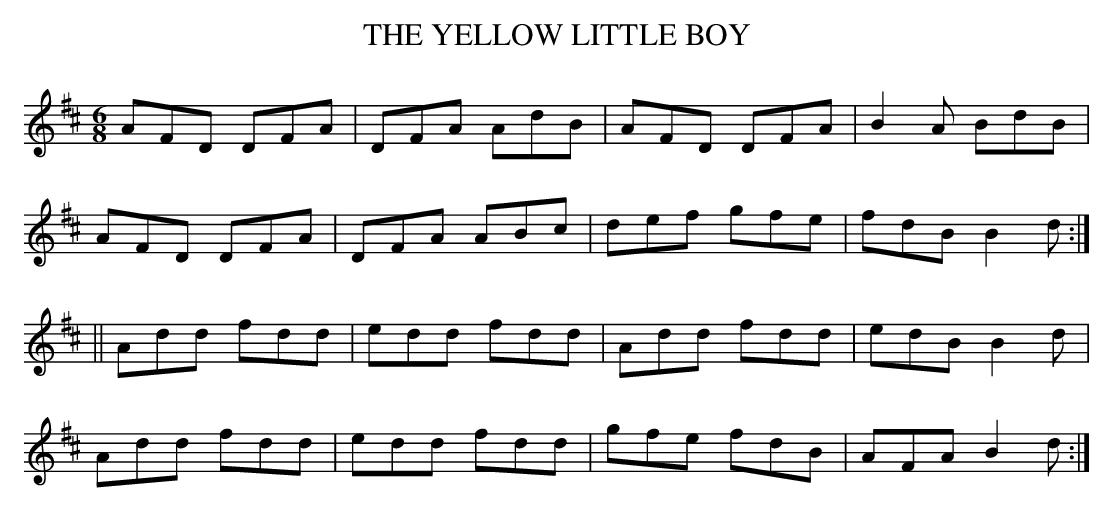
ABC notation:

X:1
T: THE YELLOW LITTLE BOY
M: 6/8
L: 1/8
K: D
AFD DFA|DFA AdB|AFD DFA|B2 A BdB|
AFD DFA|DFA ABc|def gfe|fdB B2 d:|
||Add fdd|edd fdd|Add fdd|edB B2 d|
Add fdd|edd fdd|gfe fdB|AFA B2 d:|
